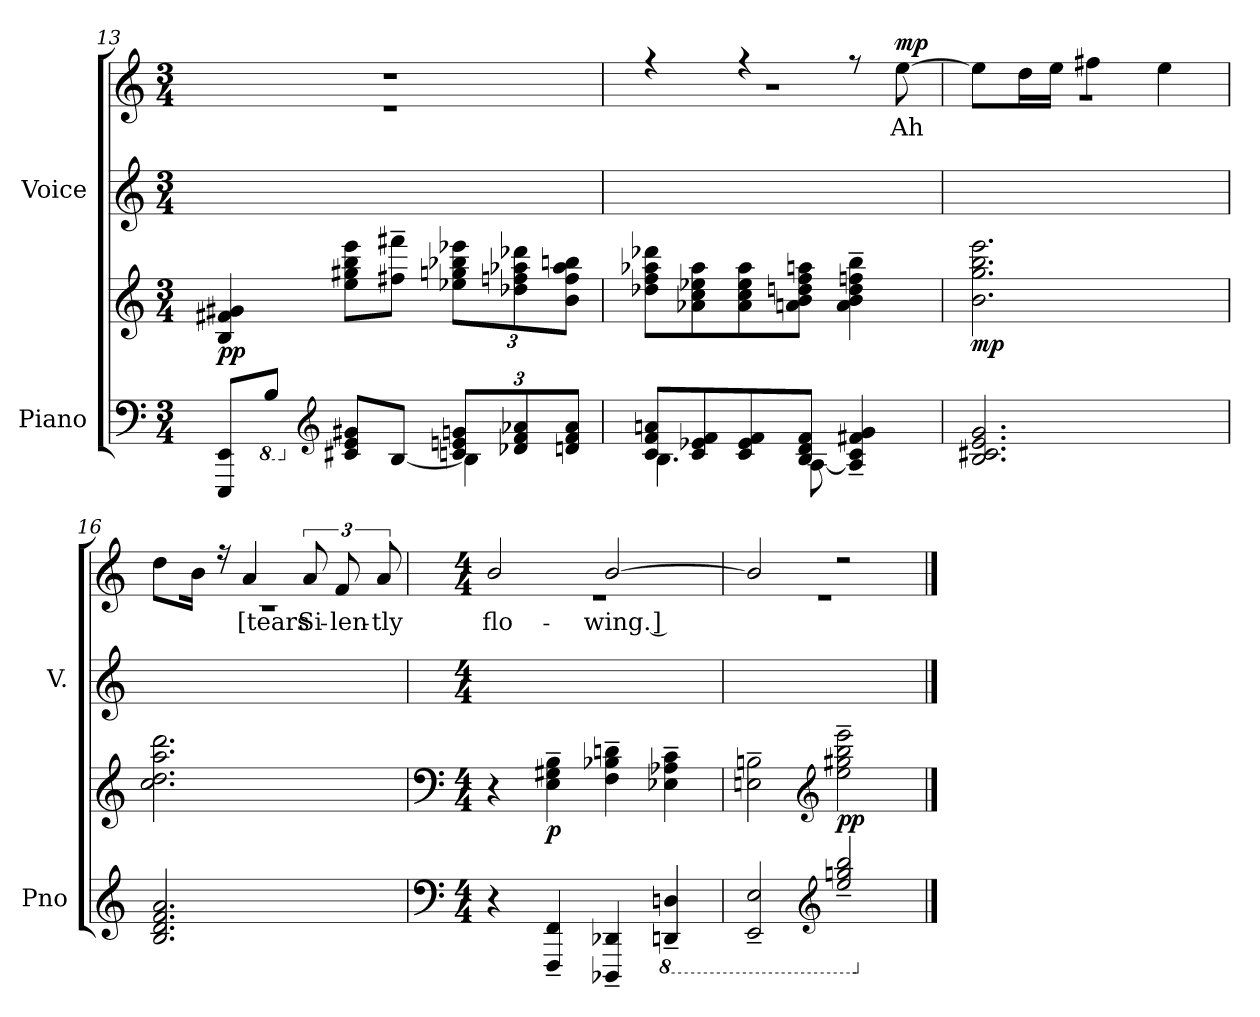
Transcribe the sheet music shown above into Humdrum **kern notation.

**kern	**kern	**dynam	**kern	**kern	**text	**dynam
*part2	*part2	*part2	*part1	*part1	*part1	*part1
*staff4	*staff3	*staff3/4	*staff2	*staff1	*staff1	*staff1/2
*I"Piano	*	*	*I"Voice	*	*	*
*I'Pno	*	*	*I'V.	*	*	*
!!LO:PB:g=z
*clefF4	*clefG2	*	*clefG2	*clefG2	*	*
*k[]	*k[]	*	*k[]	*k[]	*	*
*C:	*C:	*	*C:	*C:	*	*
*M3/4	*M3/4	*	*M3/4	*M3/4	*	*
=13	=13	=13	=13	=13	=13	=13
*^	*	*	*	*^	*	*
!	!	!	!LO:DY:b	!	!	!	!	!
8EE/ 8EEE/L	2ryy	4g#X/ 4f#X/ 4B/	pp	2.ryy	2.rdd	2.r	.	.
*8ba	*	*	*	*	*	*	*	*
8BB/J	.	.	.	.	.	.	.	.
*clefG2	*	*	*	*	*	*	*	*
*X8ba	*	*	*	*	*	*	*	*
8g#X/ 8e/ 8c#X/L	.	8eee\ 8bb\ 8gg#X\ 8ee\L	.	.	.	.	.	.
[<8B/J	.	8fff#X\~> 8ff#X\~>J	.	.	.	.	.	.
*Xbrackettup	*	*Xbrackettup	*	*	*	*	*	*
12gn/ 12en/ 12cn/L	4B\]	12eee-X\ 12bb-X\ 12ggn\ 12ee-X\L	.	.	.	.	.	.
12a-X/ 12f/ 12d-X/	.	12ddd-X\ 12aa-X\ 12ffn\ 12dd-X\	.	.	.	.	.	.
12a-/ 12f/ 12dn/J	.	12bbn\ 12aa-\ 12ff\ 12b\J	.	.	.	.	.	.
=14	=14	=14	=14	=14	=14	=14	=14	=14
8an/ 8f/ 8c/L	4.B\	8ddd-X\ 8aa-X\ 8ff\ 8dd-X\L	.	2.ryy	4r	2.r	.	.
8f/ 8e-X/ 8c/	.	8aa-\ 8ee-X\ 8cc\ 8a-X\	.	.	.	.	.	.
8f/ 8e-/ 8c/	.	8aa-\ 8ee-\ 8cc\ 8a-\	.	.	4r	.	.	.
8f/ 8d/ 8B/J	[<8A\	8aan\ 8ff\ 8ddn\ 8b\ 8an\J	.	.	.	.	.	.
4g/~< 4f#X/~< 4c/~< 4A/]~<	4ryy	4bb\~> 4ffn\~> 4dd\~> 4b\~> 4a\~>	.	.	8r	.	.	.
!	!	!	!	!	!	!	!LO:LY:b	!LO:DY:a
.	.	.	.	.	[>8ee\	.	Ah	mp
*v	*v	*	*	*	*	*	*	*
!!LO:LB:g=z	!!
=15	=15	=15	=15	=15	=15	=15	=15
!	!	!LO:DY:b	!	!	!	!	!
2.g/ 2.e/ 2.c#X/ 2.B/	2.eee\ 2.bb\ 2.gg\ 2.b\	mp	2.ryy	8ee\L]	2.r	.	.
.	.	.	.	16dd\L	.	.	.
.	.	.	.	16ee\JJ	.	.	.
.	.	.	.	4ff#X\	.	.	.
.	.	.	.	4ee\	.	.	.
=16	=16	=16	=16	=16	=16	=16	=16
2.a/ 2.f/ 2.d/ 2.B/	2.ddd\ 2.aa\ 2.dd\ 2.cc\	.	2.ryy	8dd\L	2.r	.	.
.	.	.	.	16b\Jk	.	.	.
.	.	.	.	16r	.	.	.
!	!	!	!	!	!	!LO:LY:b	!
.	.	.	.	4a/	.	[tears	.
!	!	!	!	!	!	!LO:LY:b	!
.	.	.	.	12a/	.	Si-	.
!	!	!	!	!	!	!LO:LY:b	!
.	.	.	.	12f/	.	-len-	.
!	!	!	!	!	!	!LO:LY:b	!
.	.	.	.	12a/	.	-tly	.
=17	=17	=17	=17	=17	=17	=17	=17
*clefF4	*clefF4	*	*	*	*	*	*
*M4/4	*M4/4	*	*M4/4	*M4/4	*	*	*
!	!	!	!	!	!	!LO:LY:b	!
4r	4r	.	1ryy	2b/	1r	flo-	.
!	!	!LO:DY:b	!	!	!	!	!
4FF/~< 4FFF/~<	4B\~> 4G#X\~> 4E\~>	p	.	.	.	.	.
!	!	!	!	!	!	!LO:LY:b	!
4DD-X/~< 4DDD-X/~<	4dn\~> 4B-X\~> 4F\~>	.	.	[<2b/	.	wing. ]	.
*8ba	*	*	*	*	*	*	*
4DDn/~< 4DDDn/~<	4c\~> 4A-X\~> 4E-X\~>	.	.	.	.	.	.
=18	=18	=18	=18	=18	=18	=18	=18
2EE/~< 2EEE/~<	2Bn\~> 2En\~>	.	1ryy	2b/]	1r	.	.
*clefG2	*clefG2	*	*	*	*	*	*
!	!	!LO:DY:b	!	!	!	!	!
2b/~< 2gn/~< 2e/~<	2eee\~> 2bb\~> 2gg#X\~> 2ee\~>	pp	.	2r	.	.	.
*	*	*	*	*v	*v	*	*
*X8ba	*	*	*	*	*	*
==	==	==	==	==	==	==
*-	*-	*-	*-	*-	*-	*-
